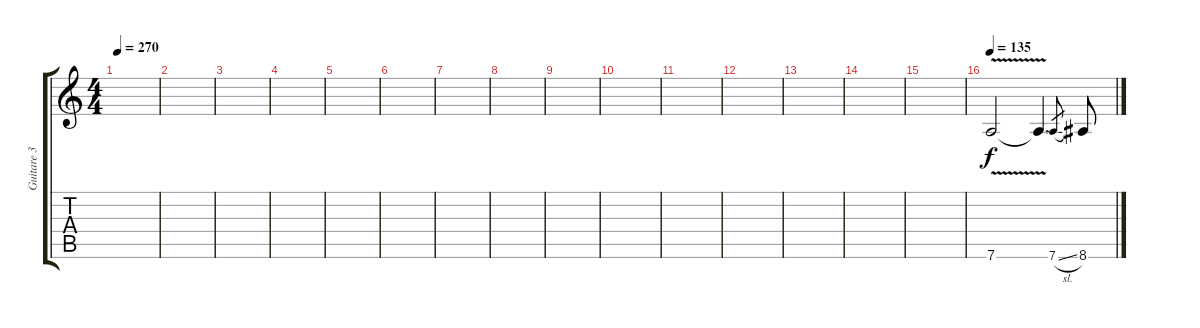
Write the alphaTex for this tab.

\track ("Guitare 3 (solo)" "Guitare 3 ") {instrument electricguitarjazz}
\staff {score tabs}
\tuning (D4 A3 F3 C3 G2 D2) {hide}
\ts (4 4)
\tempo 270
\clef g2
\ks c
|
|
|
|
|
|
|
|
|
|
|
|
|
|
|
\tempo 135
7.6{v}.2{volume 15 instrument distortionguitar} 7.6{v t}.4{d} 7.6{sl}.8{gr} 8.6.8
